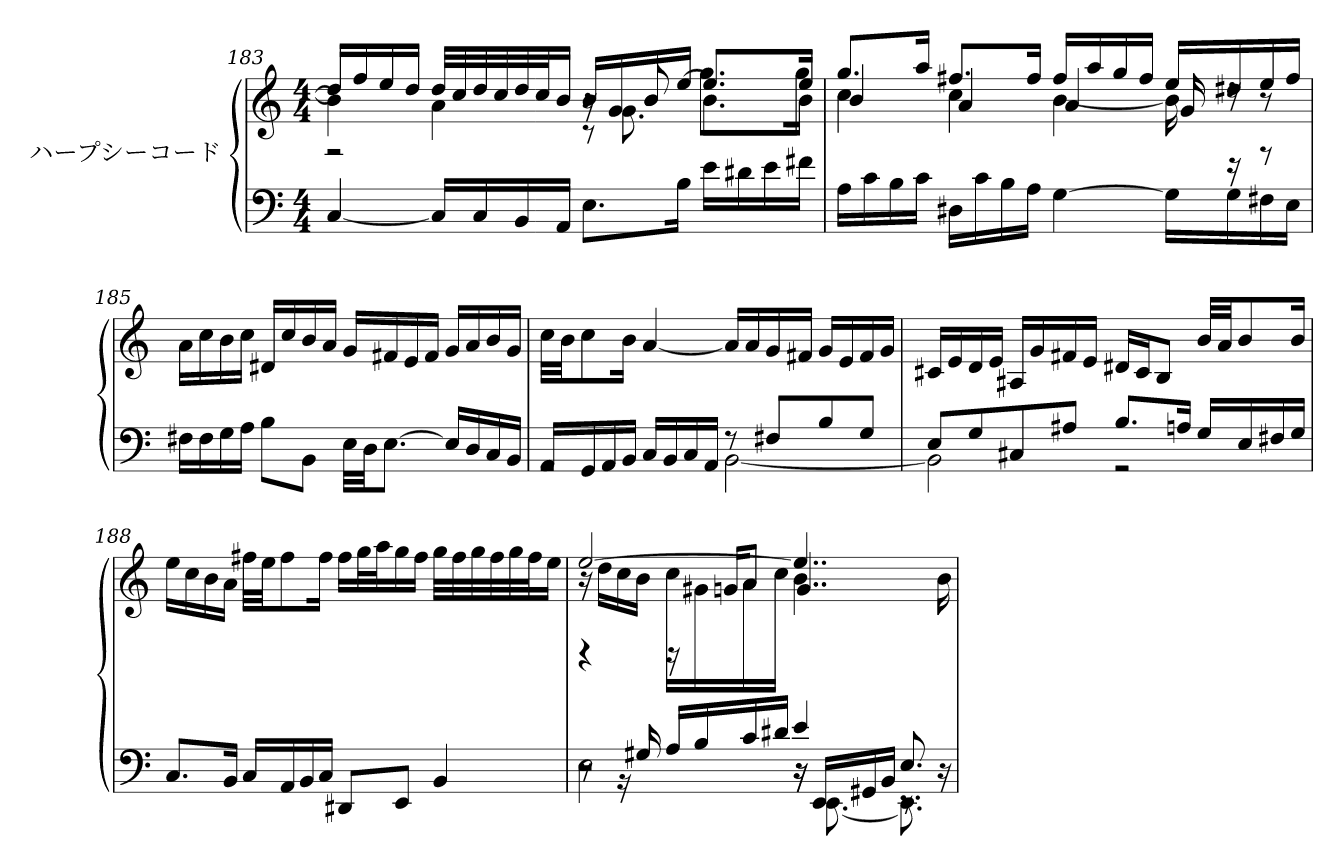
**kern	**kern
*part1	*part1
*staff2	*staff1
*I"ハープシーコード	*
*clefF4	*clefG2
*k[]	*k[]
*M4/4	*M4/4
=183	=183
*	*^
*	*	*^
[4C/	16dd/LL]	4b\]	2rF
.	16ff/	.	.
.	16ee/	.	.
.	16dd/JJ	.	.
16C/LL]	32dd/LLL	4a\	.
.	32cc/	.	.
16C/	32dd/	.	.
.	32cc/	.	.
16BB/	32dd/	.	.
.	32cc/J	.	.
16AA/JJ	16b/JJ	.	.
8.E\L	16b/LL	16r	8rc
.	16g/	8.g\	.
.	16b/	.	8b/
16B\Jk	[16ee/JJ	.	.
16e\LL	8.ee/L]	8.gg\L	8.b\L
16d#X\	.	.	.
16e\	.	.	.
16f#X\JJ	16ee/Jk	16gg\Jk	16b\Jk
!!LO:LB:g=z	!!	!!
=184	=184	=184	=184
16A\LL	8.gg/L	4cc\	4b/
16c\	.	.	.
16B\	.	.	.
16c\JJ	16aa/Jk	.	.
16D#X\LL	8.ff#X/L	4cc\	4a/
16c\	.	.	.
16B\	.	.	.
16A\JJ	16ff#/Jk	.	.
[4G\	16ff#/LL	[4b\	4a/
.	16aa/	.	.
.	16gg/	.	.
.	16ff#/JJ	.	.
16G\LL]	16ee/LL	16b\]	16g/
16G\	16dd#X/	16rdd	16rD
16F#X\	16ee/	8r	8rF
16E\JJ	16ff#/JJ	.	.
*	*v	*v	*v
=185	=185
16F#X\LL	16a\LL
16F#\	16cc\
16G\	16b\
16A\JJ	16cc\JJ
8B\L	16d#X/LL
.	16cc/
8BB\J	16b/
.	16a/JJ
32E\LLL	16g/LL
32D\JJ	.
[8.E\J	16f#X/
.	16e/
.	16f#/JJ
16E/LL]	16g/LL
16D/	16a/
16C/	16b/
16BB/JJ	16g/JJ
!!LO:LB:g=z
=186	=186
*^	*
16AA/LL	2rGG	32cc\LLL
.	.	32b\JJ
16GG/	.	8cc\
16AA/	.	.
16BB/JJ	.	16b\Jk
16C/LL	.	[4a/
16BB/	.	.
16C/	.	.
16AA/JJ	.	.
8r	[2BB\	16a/LL]
.	.	16a/
8F#X/L	.	16g/
.	.	16f#X/JJ
8B/	.	16g/LL
.	.	16e/
8G/J	.	16f#/
.	.	16g/JJ
=187	=187	=187
8E/L	2BB\]	16c#X/LL
.	.	16e/
8G/	.	16d/
.	.	16e/JJ
8C#X/	.	16A#X/LL
.	.	16g/
8A#X/J	.	16f#X/
.	.	16e/JJ
8.B/L	2r	16d#X/LL
.	.	16c#/J
.	.	8B/J
16An/Jk	.	.
16G/LL	.	32b/LLL
.	.	32a/JJ
16E/	.	8b/
16F#X/	.	.
16G/JJ	.	16b/Jk
*v	*v	*
!!LO:LB:g=z
=188	=188
8.C/L	16ee\LL
.	16cc\
.	16b\
16BB/Jk	16a\JJ
16C/LL	32ff#X\LLL
.	32ee\JJ
16AA/	8ff#\
16BB/	.
16C/JJ	16ff#\Jk
8DD#X/L	16ff#\LL
.	32gg\L
.	32aa\J
8EE/J	16gg\
.	16ff#\JJ
4BB/	32gg\LLL
.	32ff#\
.	32gg\
.	32ff#\
.	32gg\
.	32ff#\J
.	16ee\JJ
=189	=189
*^	*^
*	*^	*	*^
8r	2E\	2r	[2ee/	16r	4rBB
.	.	.	.	16dd\LL	.
16rBB	.	.	.	16cc\	.
16G#X/	.	.	.	16b\JJ	.
16A/LL	.	.	.	16cc\LL	16rBB
16B/	.	.	.	16g#X\	16gn/KL
16c/	.	.	.	16a\	8a/J
16d#X/JJ	.	.	.	16cc\JJ	.
4e/	16r	16r	4..ee/]	4..b\	4..g/
.	[8.EE\	16EE/LL	.	.	.
.	.	16GG#X/	.	.	.
.	.	16BB/JJ	.	.	.
8.E/	8.EE\]	8.rEE	.	.	.
16r	16ryy	16ryy	16b\	16ryy	16ryy
*v	*v	*v	*	*	*
*	*v	*v	*v
=	=
*-	*-
